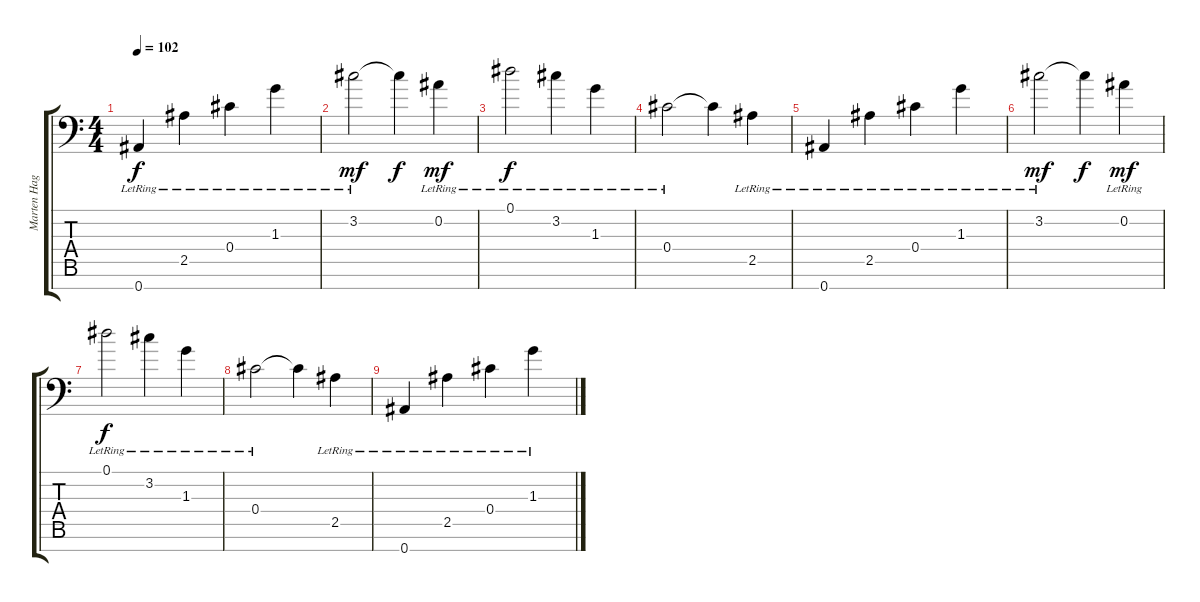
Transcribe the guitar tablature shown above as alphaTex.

\track ("Marten Hagstrom (Guitar)" "Marten Hag") {instrument electricguitarmuted}
\staff {score tabs}
\tuning (Eb4 Bb3 Gb3 Db3 Ab2 Eb2 Bb1) {hide}
\ts (4 4)
\tempo 102
\clef f4
\ks c
0.7{lr}.4{dy f volume 4} 2.5{lr}.4 0.4{lr}.4 1.3{lr}.4 |
3.2{lr}.2{dy mf} 3.2{t}.4{dy f} 0.2{lr}.4{dy mf} |
0.1{lr}.2{dy f} 3.2{lr}.4 1.3{lr}.4 |
0.4{lr}.2 0.4{t}.4 2.5{lr}.4 |
0.7{lr}.4 2.5{lr}.4 0.4{lr}.4 1.3{lr}.4 |
3.2{lr}.2{dy mf volume 0} 3.2{t}.4{dy f} 0.2{lr}.4{dy mf} |
0.1{lr}.2{dy f} 3.2{lr}.4 1.3{lr}.4 |
0.4{lr}.2 0.4{t}.4 2.5{lr}.4 |
0.7{lr}.4 2.5{lr}.4 0.4{lr}.4 1.3{lr}.4
